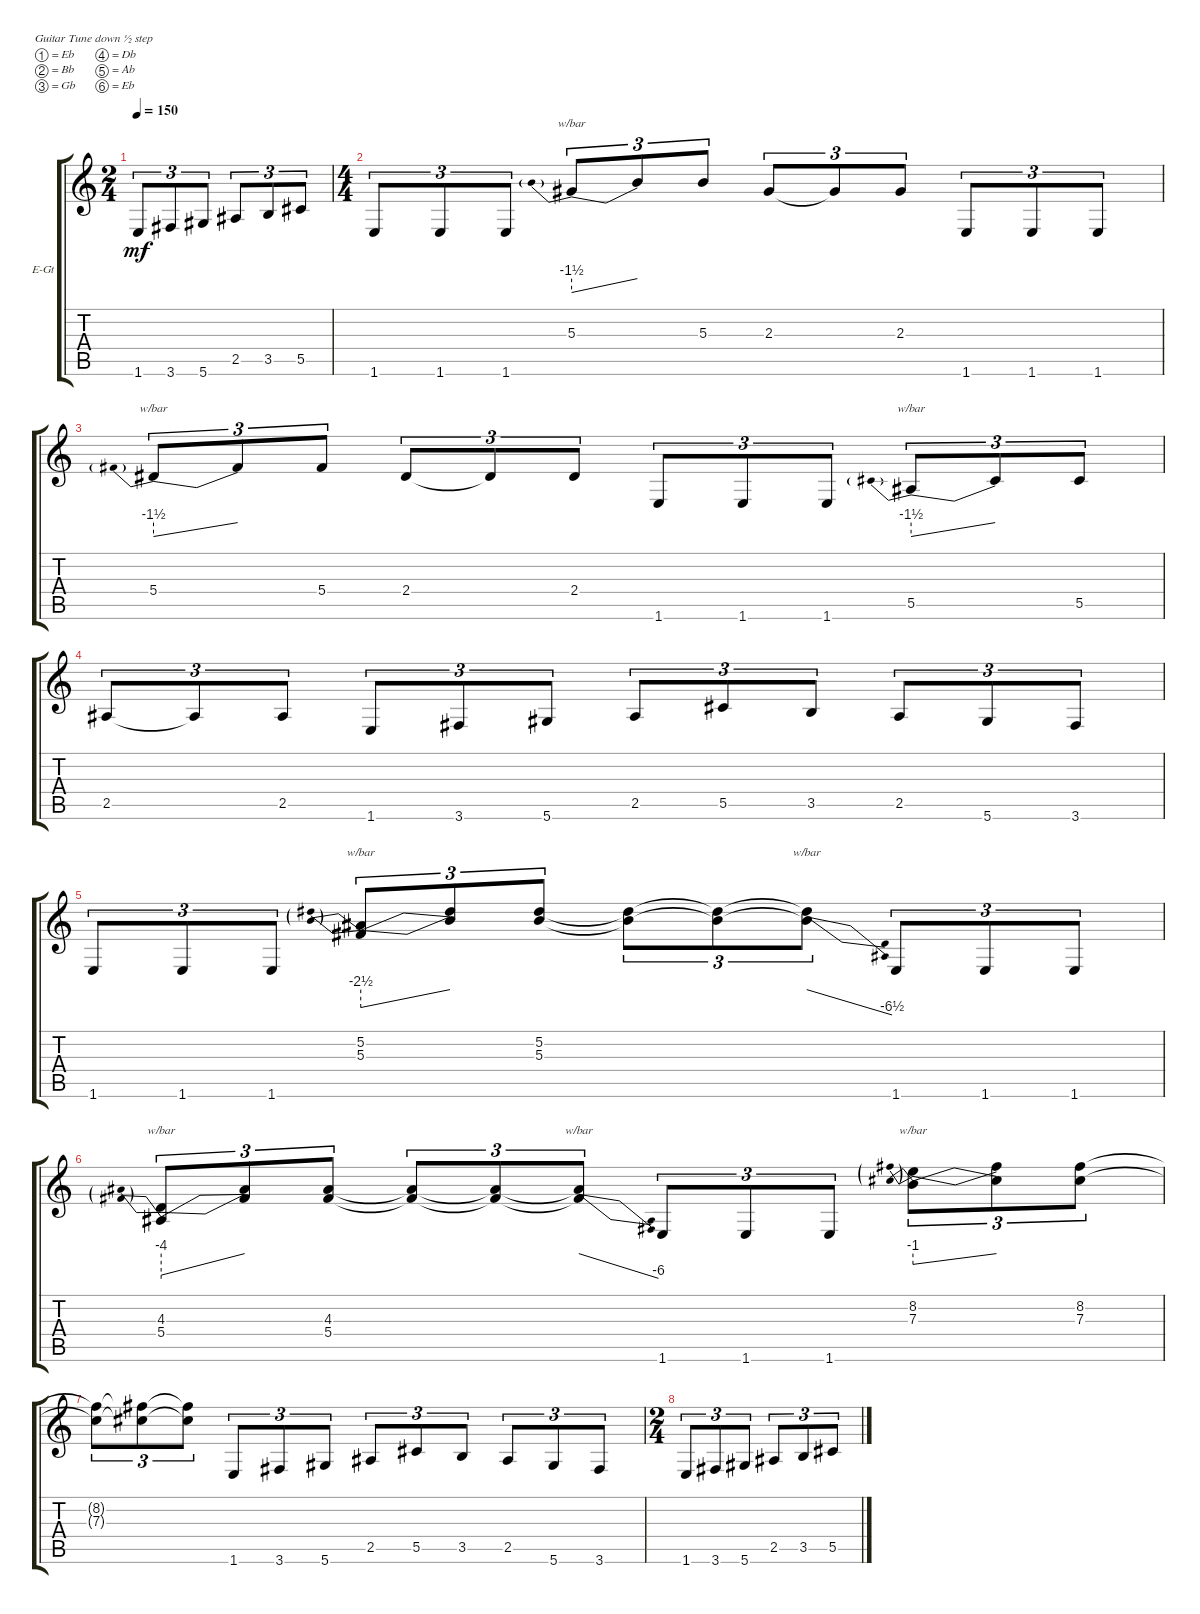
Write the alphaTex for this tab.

\bracketExtendMode groupsimilarinstruments
\firstSystemTrackNameOrientation horizontal
\otherSystemsTrackNameOrientation horizontal
\track ("right" "E-Gt") {instrument distortionguitar}
\staff {score tabs}
\tuning (Eb4 Bb3 Gb3 Db3 Ab2 Eb2)
\ts (2 4)
\tempo 150
\clef g2
\ks c
1.6.8{tu (3 2) dy mf} 3.6.8{tu (3 2)} 5.6.8{tu (3 2)} 2.5.8{tu (3 2)} 3.5.8{tu (3 2)} 5.5.8{tu (3 2)} |
\ts (4 4)
1.6.8{tu (3 2)} 1.6.8{tu (3 2)} 1.6.8{tu (3 2)} 5.3.8{tu (3 2) tbe (predivedive default 0 -6 30 0)} 5.3{t}.8{tu (3 2)} 5.3.8{tu (3 2)} 2.3.8{tu (3 2)} 2.3{t}.8{tu (3 2)} 2.3.8{tu (3 2)} 1.6.8{tu (3 2)} 1.6.8{tu (3 2)} 1.6.8{tu (3 2)} |
5.4.8{tu (3 2) tbe (predivedive default 0 -6 30 0)} 5.4{t}.8{tu (3 2)} 5.4.8{tu (3 2)} 2.4.8{tu (3 2)} 2.4{t}.8{tu (3 2)} 2.4.8{tu (3 2)} 1.6.8{tu (3 2)} 1.6.8{tu (3 2)} 1.6.8{tu (3 2)} 5.5.8{tu (3 2) tbe (predivedive default 0 -6 30 0)} 5.5{t}.8{tu (3 2)} 5.5.8{tu (3 2)} |
2.5.8{tu (3 2)} 2.5{t}.8{tu (3 2)} 2.5.8{tu (3 2)} 1.6.8{tu (3 2)} 3.6.8{tu (3 2)} 5.6.8{tu (3 2)} 2.5.8{tu (3 2)} 5.5.8{tu (3 2)} 3.5.8{tu (3 2)} 2.5.8{tu (3 2)} 5.6.8{tu (3 2)} 3.6.8{tu (3 2)} |
1.6.8{tu (3 2)} 1.6.8{tu (3 2)} 1.6.8{tu (3 2)} (5.3 5.2).8{tu (3 2) tbe (predivedive default 0 -10 30 0)} (5.3{t} 5.2{t}).8{tu (3 2)} (5.2 5.3).8{tu (3 2)} (5.3{t} 5.2{t}).8{tu (3 2)} (5.3{t} 5.2{t}).8{tu (3 2)} (5.3{t} 5.2{t}).8{tu (3 2) tbe (dive default 15.6 0 60 -26)} 1.6.8{tu (3 2)} 1.6.8{tu (3 2)} 1.6.8{tu (3 2)} |
(5.4 4.3).8{tu (3 2) tbe (predivedive default 0 -16 30 0)} (5.4{t} 4.3{t}).8{tu (3 2)} (4.3 5.4).8{tu (3 2)} (5.4{t} 4.3{t}).8{tu (3 2)} (5.4{t} 4.3{t}).8{tu (3 2)} (5.4{t} 4.3{t}).8{tu (3 2) tbe (dive default 30.599999999999998 0 60 -24)} 1.6.8{tu (3 2)} 1.6.8{tu (3 2)} 1.6.8{tu (3 2)} (7.3 8.2).8{tu (3 2) tbe (predivedive default 0 -4 30 0)} (7.3{t} 8.2{t}).8{tu (3 2)} (7.3 8.2).8{tu (3 2)} |
(8.2{t} 7.3{t}).8{tu (3 2)} (8.2{t} 7.3{t}).8{tu (3 2)} (8.2{t} 7.3{t}).8{tu (3 2)} 1.6.8{tu (3 2)} 3.6.8{tu (3 2)} 5.6.8{tu (3 2)} 2.5.8{tu (3 2)} 5.5.8{tu (3 2)} 3.5.8{tu (3 2)} 2.5.8{tu (3 2)} 5.6.8{tu (3 2)} 3.6.8{tu (3 2)} |
\ts (2 4)
1.6.8{tu (3 2)} 3.6.8{tu (3 2)} 5.6.8{tu (3 2)} 2.5.8{tu (3 2)} 3.5.8{tu (3 2)} 5.5.8{tu (3 2)}
